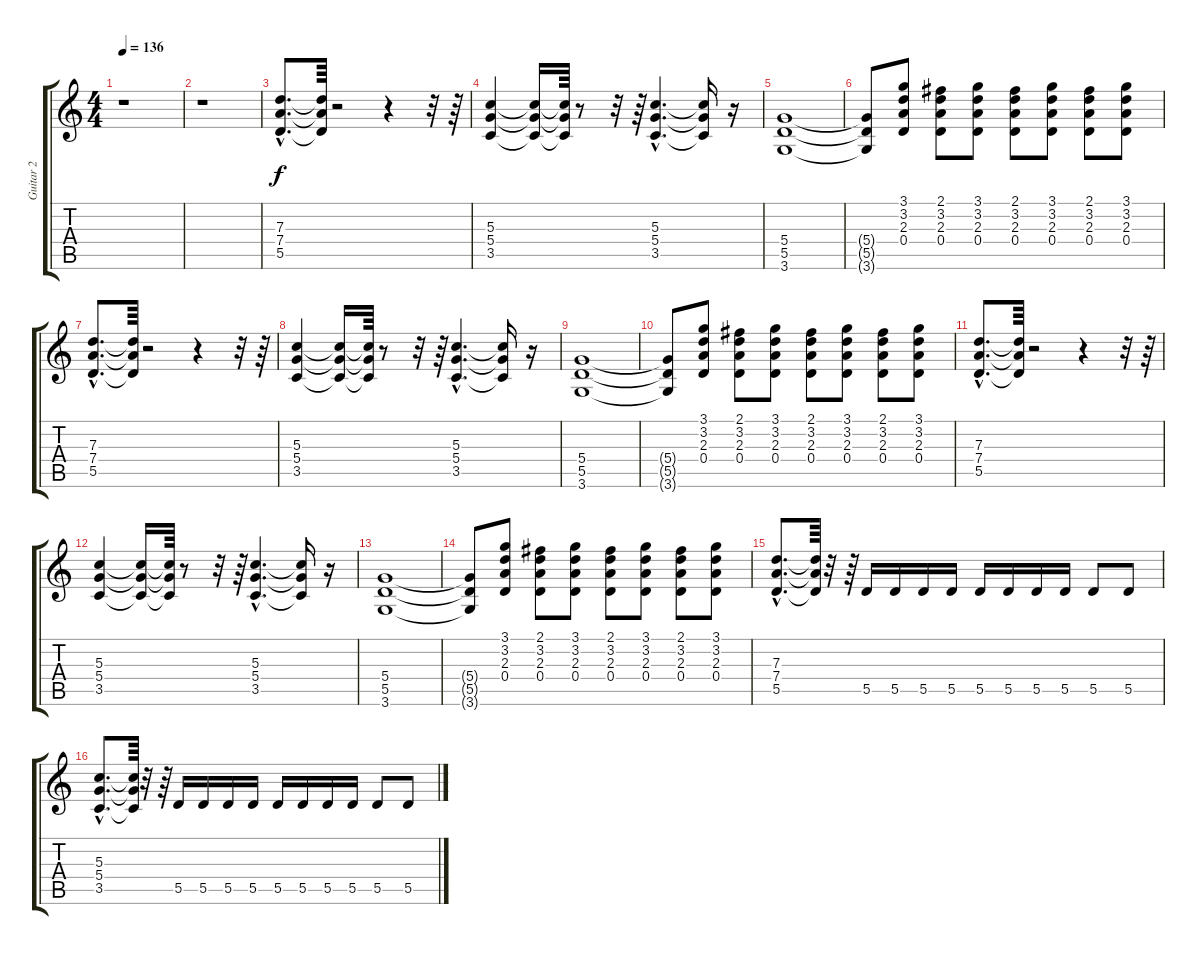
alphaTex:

\track ("Guitar 2" "Guitar 2") {instrument distortionguitar}
\staff {score tabs}
\tuning (E4 B3 G3 D3 A2 E2) {hide}
\ts (4 4)
\tempo 136
\clef g2
\ks c
r.1{dy f instrument distortionguitar} |
r.1 |
(7.3{hac} 7.4{hac} 5.5{hac}).8{d} (7.3{t} 7.4{t} 5.5{t}).64 r.2 r.4 r.32 r.64 |
(5.3 5.4 3.5).4 (5.3{t} 5.4{t} 3.5{t}).16 (5.3{t} 5.4{t} 3.5{t}).64 r.8 r.32 r.64 (5.3{hac} 5.4{hac} 3.5{hac}).4{d} (5.3{t} 5.4{t} 3.5{t}).16 r.16 |
(5.4 5.5 3.6).1 |
(5.4{t} 5.5{t} 3.6{t}).8 (3.1 3.2 2.3 0.4).8 (2.1 3.2 2.3 0.4).8 (3.1 3.2 2.3 0.4).8 (2.1 3.2 2.3 0.4).8 (3.1 3.2 2.3 0.4).8 (2.1 3.2 2.3 0.4).8 (3.1 3.2 2.3 0.4).8 |
(7.3{hac} 7.4{hac} 5.5{hac}).8{d} (7.3{t} 7.4{t} 5.5{t}).64 r.2 r.4 r.32 r.64 |
(5.3 5.4 3.5).4 (5.3{t} 5.4{t} 3.5{t}).16 (5.3{t} 5.4{t} 3.5{t}).64 r.8 r.32 r.64 (5.3{hac} 5.4{hac} 3.5{hac}).4{d} (5.3{t} 5.4{t} 3.5{t}).16 r.16 |
(5.4 5.5 3.6).1 |
(5.4{t} 5.5{t} 3.6{t}).8 (3.1 3.2 2.3 0.4).8 (2.1 3.2 2.3 0.4).8 (3.1 3.2 2.3 0.4).8 (2.1 3.2 2.3 0.4).8 (3.1 3.2 2.3 0.4).8 (2.1 3.2 2.3 0.4).8 (3.1 3.2 2.3 0.4).8 |
(7.3{hac} 7.4{hac} 5.5{hac}).8{d} (7.3{t} 7.4{t} 5.5{t}).64 r.2 r.4 r.32 r.64 |
(5.3 5.4 3.5).4 (5.3{t} 5.4{t} 3.5{t}).16 (5.3{t} 5.4{t} 3.5{t}).64 r.8 r.32 r.64 (5.3{hac} 5.4{hac} 3.5{hac}).4{d} (5.3{t} 5.4{t} 3.5{t}).16 r.16 |
(5.4 5.5 3.6).1 |
(5.4{t} 5.5{t} 3.6{t}).8 (3.1 3.2 2.3 0.4).8 (2.1 3.2 2.3 0.4).8 (3.1 3.2 2.3 0.4).8 (2.1 3.2 2.3 0.4).8 (3.1 3.2 2.3 0.4).8 (2.1 3.2 2.3 0.4).8 (3.1 3.2 2.3 0.4).8 |
(7.3{hac} 7.4{hac} 5.5{hac}).8{d} (7.3{t} 7.4{t} 5.5{t}).64 r.32 r.64 5.5.16 5.5.16 5.5.16 5.5.16 5.5.16 5.5.16 5.5.16 5.5.16 5.5.8 5.5.8 |
(5.3{hac} 5.4{hac} 3.5{hac}).8{d} (5.3{t} 5.4{t} 3.5{t}).64 r.32 r.64 5.5.16 5.5.16 5.5.16 5.5.16 5.5.16 5.5.16 5.5.16 5.5.16 5.5.8 5.5.8
